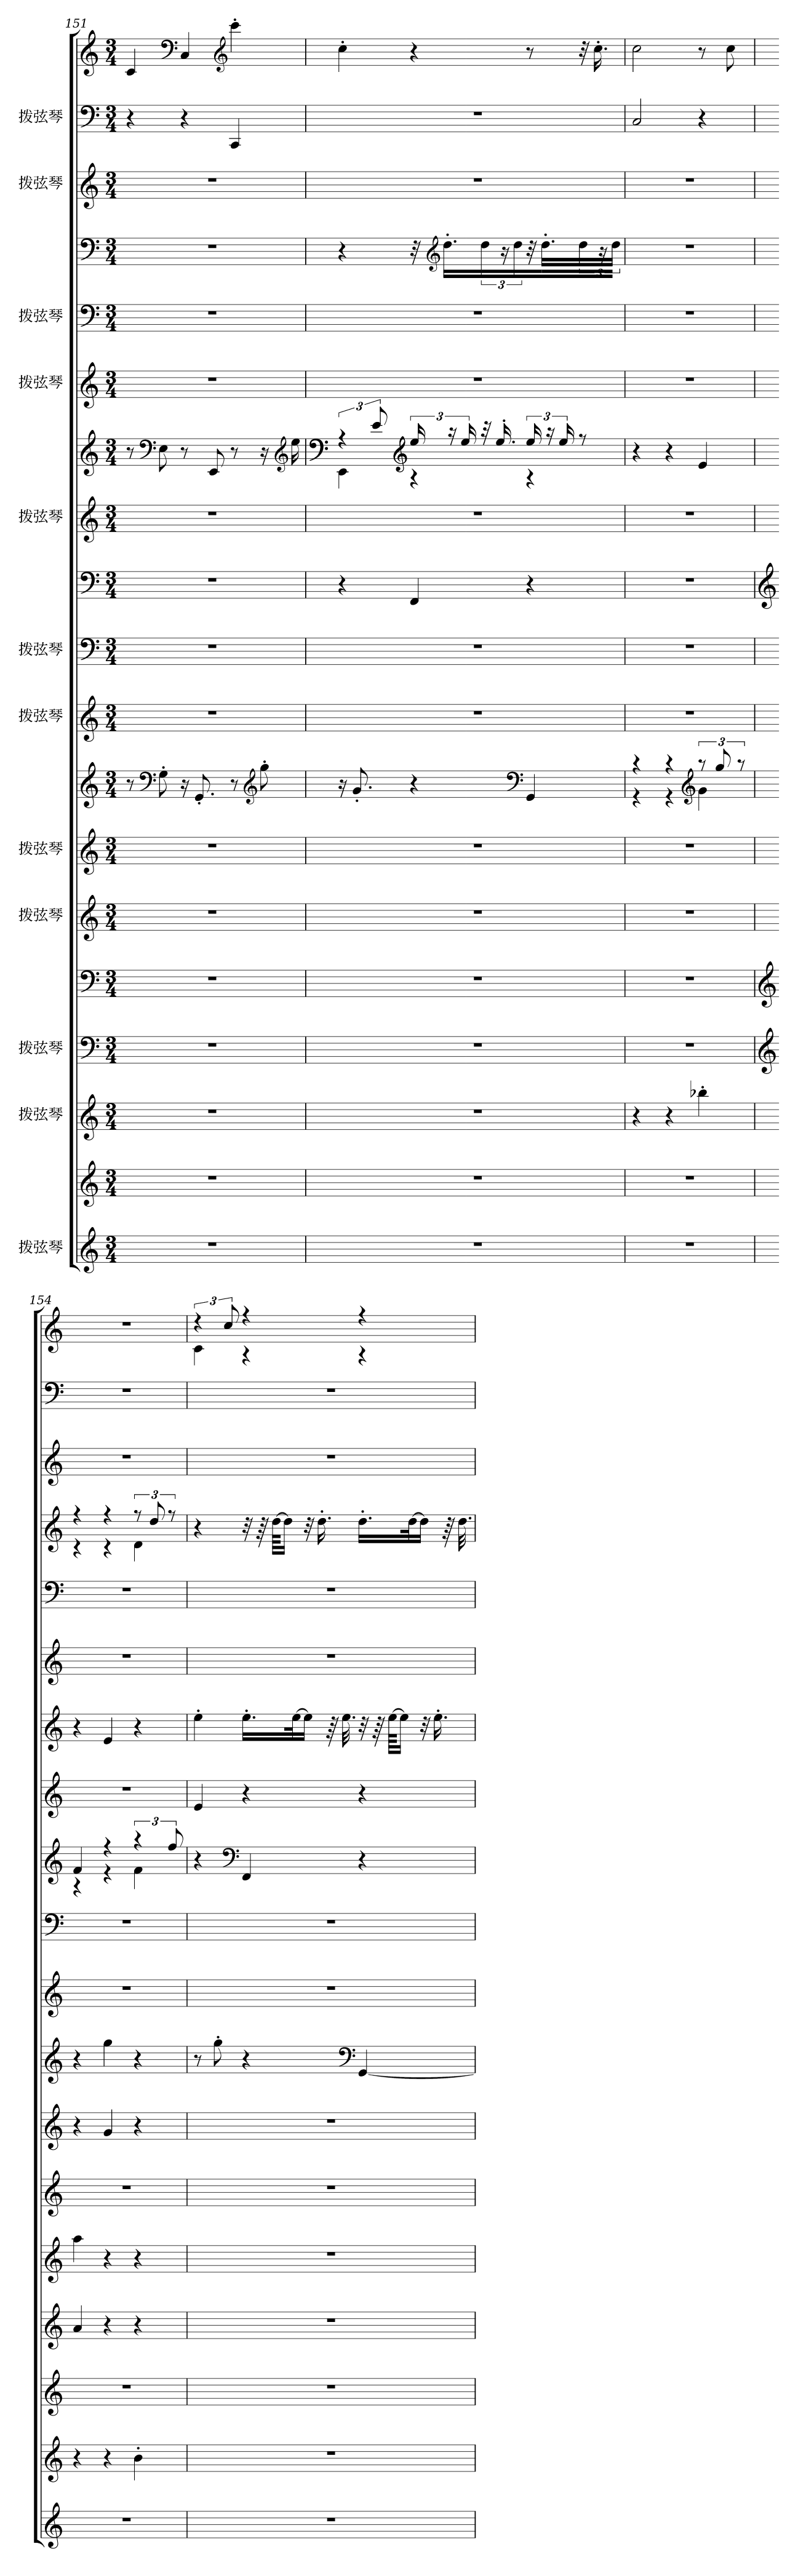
**kern	**kern	**kern	**kern	**kern	**kern	**kern	**kern	**kern	**kern	**kern	**kern	**kern	**kern	**kern	**kern	**kern	**kern	**kern
*part12	*part12	*part11	*part10	*part10	*part9	*part8	*part8	*part7	*part6	*part6	*part5	*part5	*part4	*part3	*part3	*part2	*part1	*part1
*staff19	*staff18	*staff17	*staff16	*staff15	*staff14	*staff13	*staff12	*staff11	*staff10	*staff9	*staff8	*staff7	*staff6	*staff5	*staff4	*staff3	*staff2	*staff1
*I"拨弦琴	*	*I"拨弦琴	*I"拨弦琴	*	*I"拨弦琴	*I"拨弦琴	*	*I"拨弦琴	*I"拨弦琴	*	*I"拨弦琴	*	*I"拨弦琴	*I"拨弦琴	*	*I"拨弦琴	*I"拨弦琴	*
*clefG2	*clefG2	*clefG2	*clefF4	*clefF4	*clefG2	*clefG2	*clefG2	*clefG2	*clefF4	*clefF4	*clefG2	*clefG2	*clefG2	*clefF4	*clefF4	*clefG2	*clefF4	*clefG2
*k[]	*k[]	*k[]	*k[]	*k[]	*k[]	*k[]	*k[]	*k[]	*k[]	*k[]	*k[]	*k[]	*k[]	*k[]	*k[]	*k[]	*k[]	*k[]
*M3/4	*M3/4	*M3/4	*M3/4	*M3/4	*M3/4	*M3/4	*M3/4	*M3/4	*M3/4	*M3/4	*M3/4	*M3/4	*M3/4	*M3/4	*M3/4	*M3/4	*M3/4	*M3/4
=151	=151	=151	=151	=151	=151	=151	=151	=151	=151	=151	=151	=151	=151	=151	=151	=151	=151	=151
2.r	2.r	2.r	2.r	2.r	2.r	2.r	8r	2.r	2.r	2.r	2.r	8r	2.r	2.r	2.r	2.r	4r	4c/
*	*	*	*	*	*	*	*clefF4	*	*	*	*	*clefF4	*	*	*	*	*	*
.	.	.	.	.	.	.	8G'\	.	.	.	.	8E\	.	.	.	.	.	.
*	*	*	*	*	*	*	*	*	*	*	*	*	*	*	*	*	*	*clefF4
.	.	.	.	.	.	.	16r	.	.	.	.	8r	.	.	.	.	4r	4C/
.	.	.	.	.	.	.	8.GG'/	.	.	.	.	.	.	.	.	.	.	.
.	.	.	.	.	.	.	.	.	.	.	.	8EE/	.	.	.	.	.	.
*	*	*	*	*	*	*	*	*	*	*	*	*	*	*	*	*	*	*clefG2
.	.	.	.	.	.	.	8r	.	.	.	.	8r	.	.	.	.	4CC/	4ccc'\
*	*	*	*	*	*	*	*clefG2	*	*	*	*	*	*	*	*	*	*	*
.	.	.	.	.	.	.	8gg'\	.	.	.	.	16r	.	.	.	.	.	.
*	*	*	*	*	*	*	*	*	*	*	*	*clefG2	*	*	*	*	*	*
.	.	.	.	.	.	.	.	.	.	.	.	16ee\	.	.	.	.	.	.
!!LO:PB:g=z
=152	=152	=152	=152	=152	=152	=152	=152	=152	=152	=152	=152	=152	=152	=152	=152	=152	=152	=152
*	*	*	*	*	*	*	*	*	*	*	*	*clefF4	*	*	*	*	*	*
*	*	*	*	*	*	*	*	*	*	*	*	*^	*	*	*	*	*	*
2.r	2.r	2.r	2.r	2.r	2.r	2.r	16r	2.r	2.r	4r	2.r	6r	4EE\	2.r	2.r	4r	2.r	2.r	4cc'\
.	.	.	.	.	.	.	8.g'/	.	.	.	.	.	.	.	.	.	.	.	.
.	.	.	.	.	.	.	.	.	.	.	.	12e/	.	.	.	.	.	.	.
*	*	*	*	*	*	*	*	*	*	*	*	*clefG2	*	*	*	*	*	*	*
.	.	.	.	.	.	.	4r	.	.	4FF/	.	24ee/	4r	.	.	32r	.	.	4r
*	*	*	*	*	*	*	*	*	*	*	*	*	*	*	*	*clefG2	*	*	*
.	.	.	.	.	.	.	.	.	.	.	.	.	.	.	.	16.dd'\LL	.	.	.
.	.	.	.	.	.	.	.	.	.	.	.	24r	.	.	.	.	.	.	.
.	.	.	.	.	.	.	.	.	.	.	.	24ee/	.	.	.	.	.	.	.
.	.	.	.	.	.	.	.	.	.	.	.	32r	.	.	.	24dd\JJ	.	.	.
.	.	.	.	.	.	.	.	.	.	.	.	16.ee'/	.	.	.	.	.	.	.
.	.	.	.	.	.	.	.	.	.	.	.	.	.	.	.	24r	.	.	.
.	.	.	.	.	.	.	.	.	.	.	.	.	.	.	.	24dd\	.	.	.
*	*	*	*	*	*	*	*clefF4	*	*	*	*	*	*	*	*	*	*	*	*
.	.	.	.	.	.	.	4GG/	.	.	4r	.	24ee/	4r	.	.	32r	.	.	8r
.	.	.	.	.	.	.	.	.	.	.	.	.	.	.	.	16.dd'\LL	.	.	.
.	.	.	.	.	.	.	.	.	.	.	.	24r	.	.	.	.	.	.	.
.	.	.	.	.	.	.	.	.	.	.	.	24ee/	.	.	.	.	.	.	.
.	.	.	.	.	.	.	.	.	.	.	.	8r	.	.	.	24dd\JJ	.	.	32r
.	.	.	.	.	.	.	.	.	.	.	.	.	.	.	.	.	.	.	16.cc'\
.	.	.	.	.	.	.	.	.	.	.	.	.	.	.	.	24r	.	.	.
.	.	.	.	.	.	.	.	.	.	.	.	.	.	.	.	24dd\	.	.	.
*	*	*	*	*	*	*	*	*	*	*	*	*v	*v	*	*	*	*	*	*
=153	=153	=153	=153	=153	=153	=153	=153	=153	=153	=153	=153	=153	=153	=153	=153	=153	=153	=153
*	*	*	*	*	*	*	*^	*	*	*	*	*	*	*	*	*	*	*
2.r	2.r	4r	2.r	2.r	2.r	2.r	4r	4r	2.r	2.r	2.r	2.r	4r	2.r	2.r	2.r	2.r	2C/	2cc\
.	.	4r	.	.	.	.	4r	4r	.	.	.	.	4r	.	.	.	.	.	.
*	*	*	*	*	*	*	*clefG2	*	*	*	*	*	*	*	*	*	*	*	*
.	.	4bb-X'\	.	.	.	.	12r	4g\	.	.	.	.	4e/	.	.	.	.	4r	8r
.	.	.	.	.	.	.	12gg/	.	.	.	.	.	.	.	.	.	.	.	.
.	.	.	.	.	.	.	.	.	.	.	.	.	.	.	.	.	.	.	8cc\
.	.	.	.	.	.	.	12r	.	.	.	.	.	.	.	.	.	.	.	.
*	*	*	*	*	*	*	*v	*v	*	*	*	*	*	*	*	*	*	*	*
=154	=154	=154	=154	=154	=154	=154	=154	=154	=154	=154	=154	=154	=154	=154	=154	=154	=154	=154
*	*	*	*clefG2	*clefG2	*	*	*	*	*	*clefG2	*	*	*	*	*	*	*	*
*	*	*	*	*	*	*	*	*	*	*^	*	*	*	*	*^	*	*	*
2.r	4r	2.r	4a/	4aa\	2.r	4r	4r	2.r	2.r	4f/	4r	2.r	4r	2.r	2.r	4r	4r	2.r	2.r	2.r
.	4r	.	4r	4r	.	4g/	4gg\	.	.	4r	4r	.	4e/	.	.	4r	4r	.	.	.
.	4b'\	.	4r	4r	.	4r	4r	.	.	6r	4f\	.	4r	.	.	12r	4d\	.	.	.
.	.	.	.	.	.	.	.	.	.	.	.	.	.	.	.	12dd/	.	.	.	.
.	.	.	.	.	.	.	.	.	.	12ff/	.	.	.	.	.	12r	.	.	.	.
*	*	*	*	*	*	*	*	*	*	*v	*v	*	*	*	*	*v	*v	*	*	*
!!LO:PB:g=z
=155	=155	=155	=155	=155	=155	=155	=155	=155	=155	=155	=155	=155	=155	=155	=155	=155	=155	=155
*	*	*	*	*	*	*	*	*	*	*	*	*	*	*	*	*	*	*^
2.r	2.r	2.r	2.r	2.r	2.r	2.r	8r	2.r	2.r	4r	4e/	4ee'\	2.r	2.r	4r	2.r	2.r	6r	4c\
.	.	.	.	.	.	.	8gg'\	.	.	.	.	.	.	.	.	.	.	.	.
.	.	.	.	.	.	.	.	.	.	.	.	.	.	.	.	.	.	12cc/	.
*	*	*	*	*	*	*	*	*	*	*clefF4	*	*	*	*	*	*	*	*	*
.	.	.	.	.	.	.	4r	.	.	4FF/	4r	16.ee'\LL	.	.	32r	.	.	4r	4r
.	.	.	.	.	.	.	.	.	.	.	.	.	.	.	64r	.	.	.	.
.	.	.	.	.	.	.	.	.	.	.	.	.	.	.	[64dd\KKLL	.	.	.	.
.	.	.	.	.	.	.	.	.	.	.	.	.	.	.	16dd\JJ]	.	.	.	.
.	.	.	.	.	.	.	.	.	.	.	.	[32ee\K	.	.	.	.	.	.	.
.	.	.	.	.	.	.	.	.	.	.	.	16ee\JJ]	.	.	32r	.	.	.	.
.	.	.	.	.	.	.	.	.	.	.	.	.	.	.	16.dd'\	.	.	.	.
.	.	.	.	.	.	.	.	.	.	.	.	64r	.	.	.	.	.	.	.
.	.	.	.	.	.	.	.	.	.	.	.	32.ee\	.	.	.	.	.	.	.
*	*	*	*	*	*	*	*clefF4	*	*	*	*	*	*	*	*	*	*	*	*
.	.	.	.	.	.	.	[4GG/	.	.	4r	4r	32r	.	.	16.dd'\LL	.	.	4r	4r
.	.	.	.	.	.	.	.	.	.	.	.	64r	.	.	.	.	.	.	.
.	.	.	.	.	.	.	.	.	.	.	.	[64ee\KKLL	.	.	.	.	.	.	.
.	.	.	.	.	.	.	.	.	.	.	.	16ee\JJ]	.	.	.	.	.	.	.
.	.	.	.	.	.	.	.	.	.	.	.	.	.	.	[32dd\K	.	.	.	.
.	.	.	.	.	.	.	.	.	.	.	.	32r	.	.	16dd\JJ]	.	.	.	.
.	.	.	.	.	.	.	.	.	.	.	.	16.ee'\	.	.	.	.	.	.	.
.	.	.	.	.	.	.	.	.	.	.	.	.	.	.	64r	.	.	.	.
.	.	.	.	.	.	.	.	.	.	.	.	.	.	.	32.dd\	.	.	.	.
*	*	*	*	*	*	*	*	*	*	*	*	*	*	*	*	*	*	*v	*v
=	=	=	=	=	=	=	=	=	=	=	=	=	=	=	=	=	=	=
*-	*-	*-	*-	*-	*-	*-	*-	*-	*-	*-	*-	*-	*-	*-	*-	*-	*-	*-
